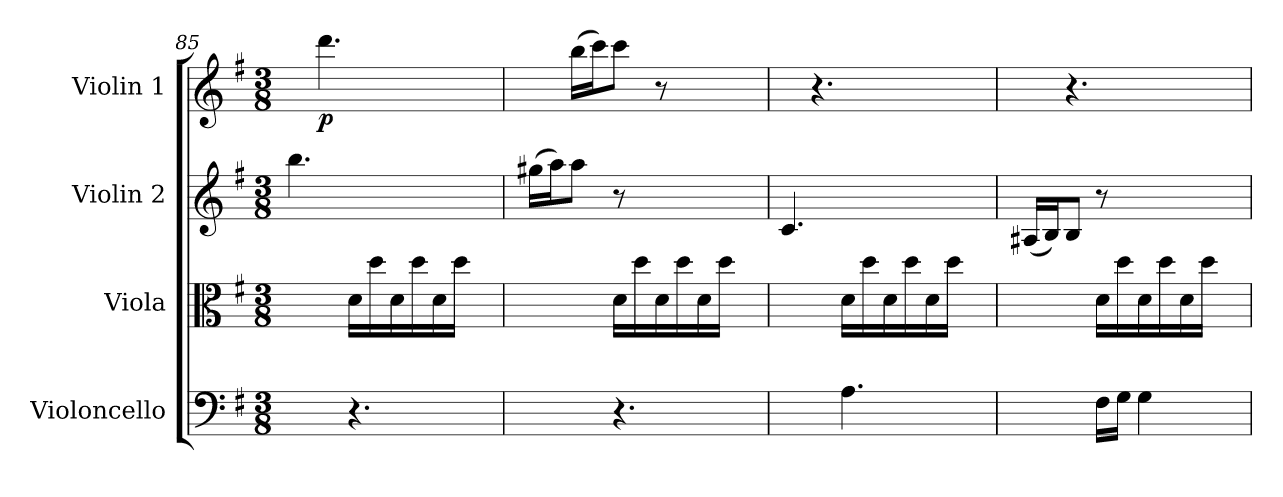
**kern	**kern	**kern	**kern	**dynam
*part4	*part3	*part2	*part1	*part1
*staff4	*staff3	*staff2	*staff1	*staff1
*I"Violoncello	*I"Viola	*I"Violin 2	*I"Violin 1	*
*I'Vc	*I'Vla	*I'Vln	*I'Vln	*
*clefF4	*clefC3	*clefG2	*clefG2	*
*k[f#]	*k[f#]	*k[f#]	*k[f#]	*
*G:	*G:	*G:	*G:	*
*M3/8	*M3/8	*M3/8	*M3/8	*
=85	=85	=85	=85	=85
4ryy	4ryy	4.bb	8ryy	.
.	.	.	4.ddd	p
4.r	16dLL	.	.	.
.	16dd	.	.	.
.	16d	16ryy	.	.
.	16dd	8ryy	.	.
.	16d	.	16ryy	.
.	16ddJJ	8.ryy	8.ryy	.
8ryy	8ryy	.	.	.
=86	=86	=86	=86	=86
4ryy	4ryy	(16gg#XLL	8ryy	.
.	.	16aaJ)	.	.
.	.	8aaJ	(16bbLL	.
.	.	.	16cccJ)	.
4.r	16dLL	8r	8cccJ	.
.	16dd	.	.	.
.	16d	16ryy	8r	.
.	16dd	8ryy	.	.
.	16d	.	16ryy	.
.	16ddJJ	8.ryy	8.ryy	.
8ryy	8ryy	.	.	.
=87	=87	=87	=87	=87
4ryy	4ryy	4.c	8ryy	.
.	.	.	4.r	.
4.A	16dLL	.	.	.
.	16dd	.	.	.
.	16d	16ryy	.	.
.	16dd	8ryy	.	.
.	16d	.	16ryy	.
.	16ddJJ	8.ryy	8.ryy	.
8ryy	8ryy	.	.	.
=88	=88	=88	=88	=88
4ryy	4ryy	(16A#XLL	8ryy	.
.	.	16BJ)	.	.
.	.	8BJ	4.r	.
16F#LL	16dLL	8r	.	.
16GJJ	16dd	.	.	.
4G	16d	16ryy	.	.
.	16dd	8ryy	.	.
.	16d	.	16ryy	.
.	16ddJJ	8.ryy	8.ryy	.
8ryy	8ryy	.	.	.
=	=	=	=	=
*-	*-	*-	*-	*-
